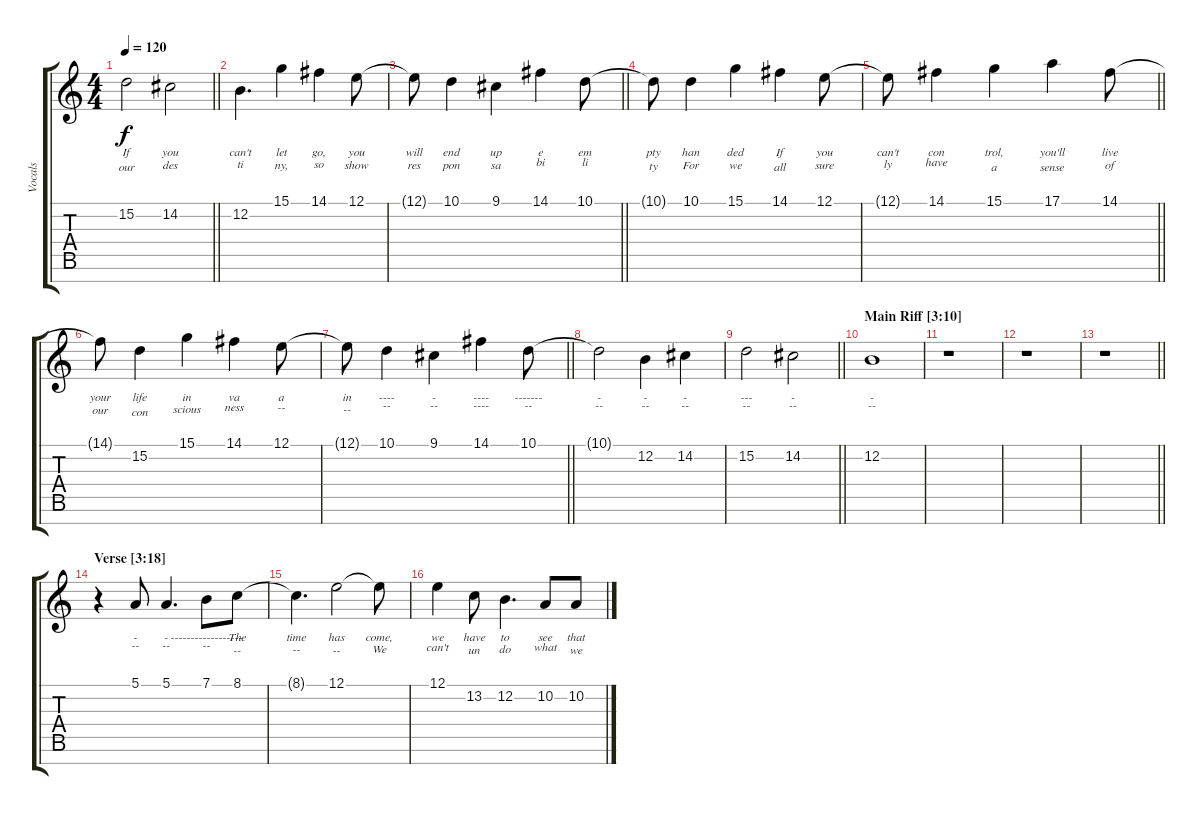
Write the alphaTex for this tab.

\track ("Vocals" "Vocals") {instrument synthvoice}
\staff {score tabs}
\tuning (E4 B3 G3 D3 A2 E2 B1) {hide}
\ts (4 4)
\tempo 120
\clef g2
\barLineRight lightlight
\ks c
15.2.2{lyrics (0 "If") lyrics (1 "our") lyrics (2 "") lyrics (3 "") lyrics (4 "") dy f} 14.2.2{lyrics (0 "you") lyrics (1 "des") lyrics (2 "") lyrics (3 "") lyrics (4 "")} |
12.2.4{d lyrics (0 "can't") lyrics (1 "ti") lyrics (2 "") lyrics (3 "") lyrics (4 "")} 15.1.4{lyrics (0 "let") lyrics (1 "ny,") lyrics (2 "") lyrics (3 "") lyrics (4 "")} 14.1.4{lyrics (0 "go,") lyrics (1 "so") lyrics (2 "") lyrics (3 "") lyrics (4 "")} 12.1.8{lyrics (0 "you") lyrics (1 "show") lyrics (2 "") lyrics (3 "") lyrics (4 "")} |
\barLineRight lightlight
12.1{t}.8{lyrics (0 "will") lyrics (1 "res") lyrics (2 "") lyrics (3 "") lyrics (4 "")} 10.1.4{lyrics (0 "end") lyrics (1 "pon") lyrics (2 "") lyrics (3 "") lyrics (4 "")} 9.1.4{lyrics (0 "up") lyrics (1 "sa") lyrics (2 "") lyrics (3 "") lyrics (4 "")} 14.1.4{lyrics (0 "e") lyrics (1 "bi") lyrics (2 "") lyrics (3 "") lyrics (4 "")} 10.1.8{lyrics (0 "em") lyrics (1 "li") lyrics (2 "") lyrics (3 "") lyrics (4 "")} |
10.1{t}.8{lyrics (0 "pty") lyrics (1 "ty") lyrics (2 "") lyrics (3 "") lyrics (4 "")} 10.1.4{lyrics (0 "han") lyrics (1 "For") lyrics (2 "") lyrics (3 "") lyrics (4 "")} 15.1.4{lyrics (0 "ded") lyrics (1 "we") lyrics (2 "") lyrics (3 "") lyrics (4 "")} 14.1.4{lyrics (0 "If") lyrics (1 "all") lyrics (2 "") lyrics (3 "") lyrics (4 "")} 12.1.8{lyrics (0 "you") lyrics (1 "sure") lyrics (2 "") lyrics (3 "") lyrics (4 "")} |
\barLineRight lightlight
12.1{t}.8{lyrics (0 "can't") lyrics (1 "ly") lyrics (2 "") lyrics (3 "") lyrics (4 "")} 14.1.4{lyrics (0 "con") lyrics (1 "have") lyrics (2 "") lyrics (3 "") lyrics (4 "")} 15.1.4{lyrics (0 "trol,") lyrics (1 "a") lyrics (2 "") lyrics (3 "") lyrics (4 "")} 17.1.4{lyrics (0 "you'll") lyrics (1 "sense") lyrics (2 "") lyrics (3 "") lyrics (4 "")} 14.1.8{lyrics (0 "live") lyrics (1 "of") lyrics (2 "") lyrics (3 "") lyrics (4 "")} |
14.1{t}.8{lyrics (0 "your") lyrics (1 "our") lyrics (2 "") lyrics (3 "") lyrics (4 "")} 15.2.4{lyrics (0 "life") lyrics (1 "con") lyrics (2 "") lyrics (3 "") lyrics (4 "")} 15.1.4{lyrics (0 "in") lyrics (1 "scious") lyrics (2 "") lyrics (3 "") lyrics (4 "")} 14.1.4{lyrics (0 "va") lyrics (1 "ness") lyrics (2 "") lyrics (3 "") lyrics (4 "")} 12.1.8{lyrics (0 "a") lyrics (1 "--") lyrics (2 "") lyrics (3 "") lyrics (4 "")} |
\barLineRight lightlight
12.1{t}.8{lyrics (0 "in") lyrics (1 "--") lyrics (2 "") lyrics (3 "") lyrics (4 "")} 10.1.4{lyrics (0 "----") lyrics (1 "--") lyrics (2 "") lyrics (3 "") lyrics (4 "")} 9.1.4{lyrics (0 "-") lyrics (1 "--") lyrics (2 "") lyrics (3 "") lyrics (4 "")} 14.1.4{lyrics (0 "----") lyrics (1 "----") lyrics (2 "") lyrics (3 "") lyrics (4 "")} 10.1.8{lyrics (0 "-------") lyrics (1 "--") lyrics (2 "") lyrics (3 "") lyrics (4 "")} |
10.1{t}.2{lyrics (0 "-") lyrics (1 "--") lyrics (2 "") lyrics (3 "") lyrics (4 "")} 12.2.4{lyrics (0 "-") lyrics (1 "--") lyrics (2 "") lyrics (3 "") lyrics (4 "")} 14.2.4{lyrics (0 "-") lyrics (1 "--") lyrics (2 "") lyrics (3 "") lyrics (4 "")} |
\barLineRight lightlight
15.2.2{lyrics (0 "---") lyrics (1 "--") lyrics (2 "") lyrics (3 "") lyrics (4 "")} 14.2.2{lyrics (0 "-") lyrics (1 "--") lyrics (2 "") lyrics (3 "") lyrics (4 "")} |
\section ("" "Main Riff [3:10]")
12.2.1{lyrics (0 "-") lyrics (1 "--") lyrics (2 "") lyrics (3 "") lyrics (4 "")} |
r.1 |
r.1 |
\barLineRight lightlight
r.1 |
\section ("" "Verse [3:18]")
r.4 5.1.8{lyrics (0 "-") lyrics (1 "--") lyrics (2 "") lyrics (3 "") lyrics (4 "")} 5.1.4{d lyrics (0 "-") lyrics (1 "--") lyrics (2 "") lyrics (3 "") lyrics (4 "")} 7.1.8{lyrics (0 "------------------") lyrics (1 "--") lyrics (2 "") lyrics (3 "") lyrics (4 "")} 8.1.8{lyrics (0 "The") lyrics (1 "--") lyrics (2 "") lyrics (3 "") lyrics (4 "")} |
8.1{t}.4{d lyrics (0 "time") lyrics (1 "--") lyrics (2 "") lyrics (3 "") lyrics (4 "")} 12.1.2{lyrics (0 "has") lyrics (1 "--") lyrics (2 "") lyrics (3 "") lyrics (4 "")} 12.1{t}.8{lyrics (0 "come,") lyrics (1 "We") lyrics (2 "") lyrics (3 "") lyrics (4 "")} |
12.1.4{lyrics (0 "we") lyrics (1 "can't") lyrics (2 "") lyrics (3 "") lyrics (4 "")} 13.2.8{lyrics (0 "have") lyrics (1 "un") lyrics (2 "") lyrics (3 "") lyrics (4 "")} 12.2.4{d lyrics (0 "to") lyrics (1 "do") lyrics (2 "") lyrics (3 "") lyrics (4 "")} 10.2.8{lyrics (0 "see") lyrics (1 "what") lyrics (2 "") lyrics (3 "") lyrics (4 "")} 10.2.8{lyrics (0 "that") lyrics (1 "we") lyrics (2 "") lyrics (3 "") lyrics (4 "")}
